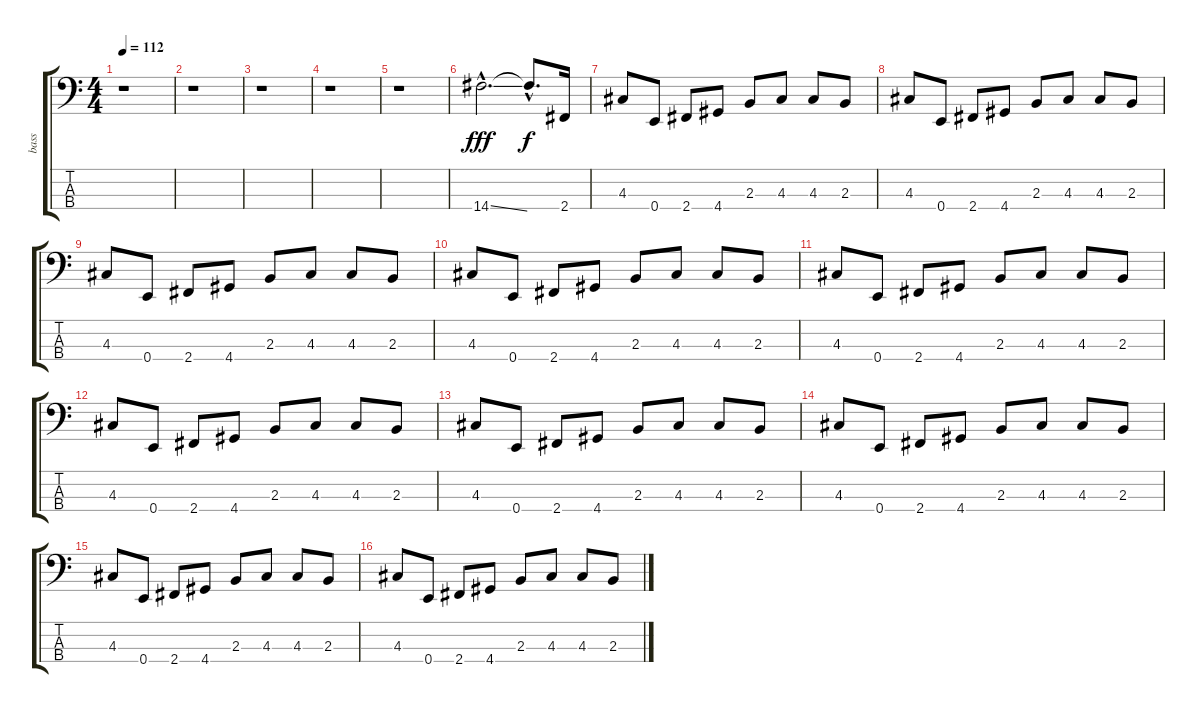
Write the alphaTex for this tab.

\track ("bass" "bass") {instrument electricbassfinger}
\staff {score tabs}
\tuning (G2 D2 A1 E1) {hide}
\ts (4 4)
\tempo 112
\clef f4
\ks c
r.1{dy fff instrument electricbassfinger} |
r.1 |
r.1 |
r.1 |
r.1 |
14.4{ss hac}.2{d} 14.4{hac t}.8{d dy f} 2.4.16 |
4.3.8 0.4.8 2.4.8 4.4.8 2.3.8 4.3.8 4.3.8 2.3.8 |
4.3.8 0.4.8 2.4.8 4.4.8 2.3.8 4.3.8 4.3.8 2.3.8 |
4.3.8 0.4.8 2.4.8 4.4.8 2.3.8 4.3.8 4.3.8 2.3.8 |
4.3.8 0.4.8 2.4.8 4.4.8 2.3.8 4.3.8 4.3.8 2.3.8 |
4.3.8 0.4.8 2.4.8 4.4.8 2.3.8 4.3.8 4.3.8 2.3.8 |
4.3.8 0.4.8 2.4.8 4.4.8 2.3.8 4.3.8 4.3.8 2.3.8 |
4.3.8 0.4.8 2.4.8 4.4.8 2.3.8 4.3.8 4.3.8 2.3.8 |
4.3.8 0.4.8 2.4.8 4.4.8 2.3.8 4.3.8 4.3.8 2.3.8 |
4.3.8 0.4.8 2.4.8 4.4.8 2.3.8 4.3.8 4.3.8 2.3.8 |
4.3.8 0.4.8 2.4.8 4.4.8 2.3.8 4.3.8 4.3.8 2.3.8
